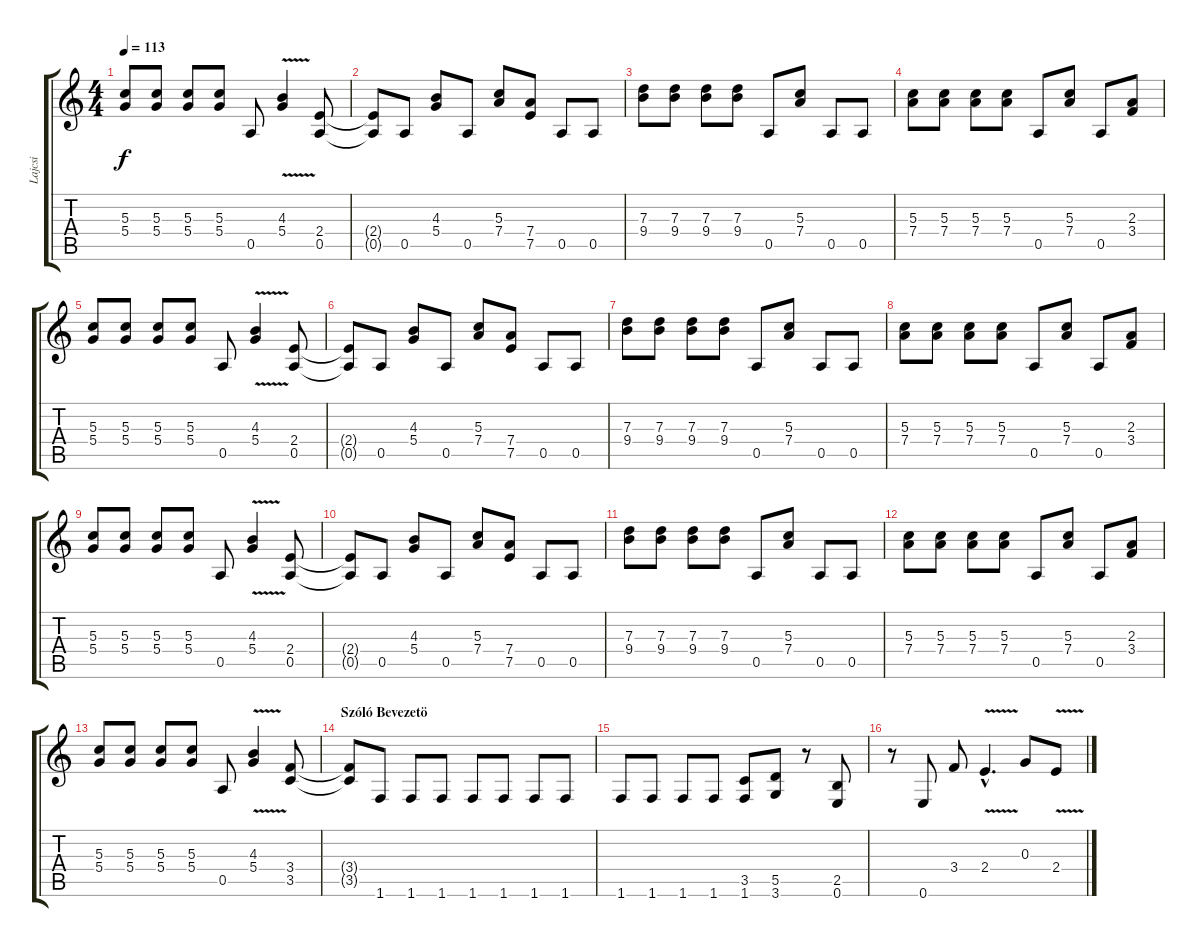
\track ("Lajcsi" "Lajcsi") {instrument distortionguitar}
\staff {score tabs}
\tuning (E4 B3 G3 D3 A2 E2) {hide}
\ts (4 4)
\tempo 113
\clef g2
\ks c
(5.3 5.4).8{dy f} (5.3 5.4).8 (5.3 5.4).8 (5.3 5.4).8 0.5.8 (4.3 5.4{v}).4 (2.4 0.5).8 |
(2.4{t} 0.5{t}).8 0.5.8 (4.3 5.4).8 0.5.8 (5.3 7.4).8 (7.4 7.5).8 0.5.8 0.5.8 |
(7.3 9.4).8 (7.3 9.4).8 (7.3 9.4).8 (7.3 9.4).8 0.5.8 (5.3 7.4).8 0.5.8 0.5.8 |
(5.3 7.4).8 (5.3 7.4).8 (5.3 7.4).8 (5.3 7.4).8 0.5.8 (5.3 7.4).8 0.5.8 (2.3 3.4).8 |
(5.3 5.4).8 (5.3 5.4).8 (5.3 5.4).8 (5.3 5.4).8 0.5.8 (4.3 5.4{v}).4 (2.4 0.5).8 |
(2.4{t} 0.5{t}).8 0.5.8 (4.3 5.4).8 0.5.8 (5.3 7.4).8 (7.4 7.5).8 0.5.8 0.5.8 |
(7.3 9.4).8 (7.3 9.4).8 (7.3 9.4).8 (7.3 9.4).8 0.5.8 (5.3 7.4).8 0.5.8 0.5.8 |
(5.3 7.4).8 (5.3 7.4).8 (5.3 7.4).8 (5.3 7.4).8 0.5.8 (5.3 7.4).8 0.5.8 (2.3 3.4).8 |
(5.3 5.4).8 (5.3 5.4).8 (5.3 5.4).8 (5.3 5.4).8 0.5.8 (4.3 5.4{v}).4 (2.4 0.5).8 |
(2.4{t} 0.5{t}).8 0.5.8 (4.3 5.4).8 0.5.8 (5.3 7.4).8 (7.4 7.5).8 0.5.8 0.5.8 |
(7.3 9.4).8 (7.3 9.4).8 (7.3 9.4).8 (7.3 9.4).8 0.5.8 (5.3 7.4).8 0.5.8 0.5.8 |
(5.3 7.4).8 (5.3 7.4).8 (5.3 7.4).8 (5.3 7.4).8 0.5.8 (5.3 7.4).8 0.5.8 (2.3 3.4).8 |
(5.3 5.4).8 (5.3 5.4).8 (5.3 5.4).8 (5.3 5.4).8 0.5.8 (4.3 5.4{v}).4 (3.4 3.5).8 |
\section ("" "Szóló Bevezetö")
(3.4{t} 3.5{t}).8 1.6.8 1.6.8 1.6.8 1.6.8 1.6.8 1.6.8 1.6.8 |
1.6.8 1.6.8 1.6.8 1.6.8 (3.5 1.6).8 (5.5 3.6).8 r.8 (2.5 0.6).8 |
r.8 0.6.8 3.4.8 2.4{v hac}.4{d} 0.3.8 2.4{v}.8
